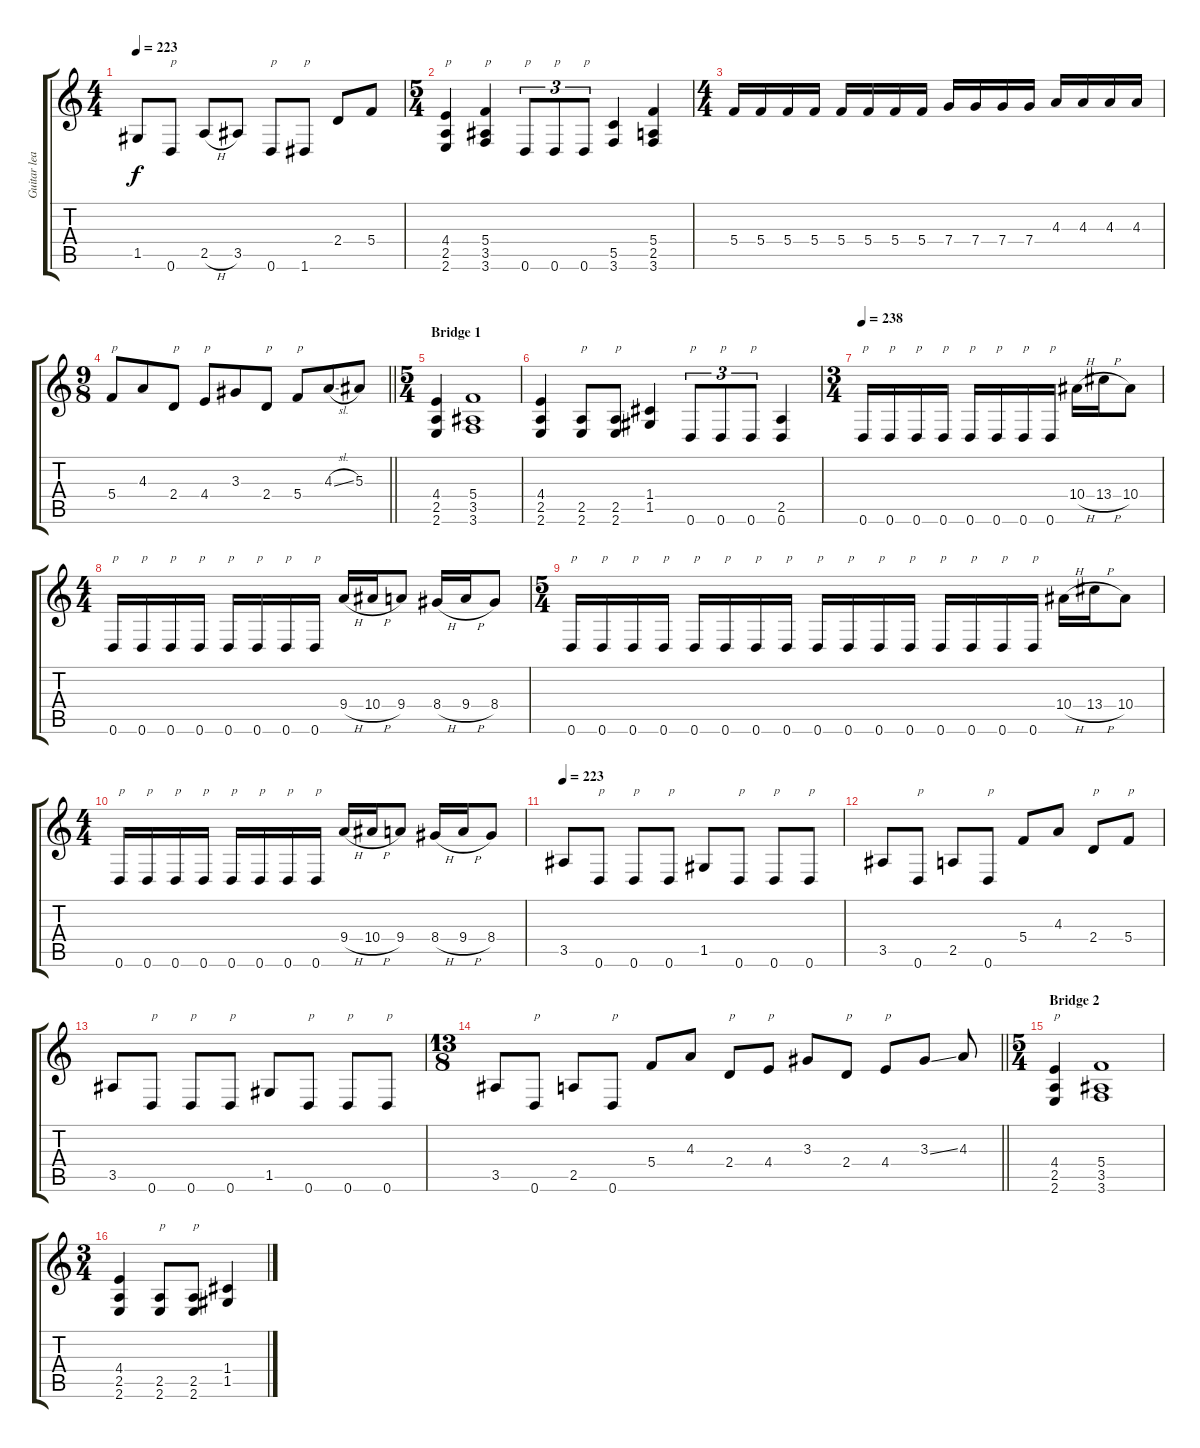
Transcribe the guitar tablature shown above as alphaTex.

\track ("Guitar lead 1" "Guitar lea") {instrument distortionguitar}
\staff {score tabs}
\tuning (D4 A3 F3 C3 G2 D2) {hide}
\ts (4 4)
\tempo 223
\clef g2
\ks c
1.5.8{dy f} 0.6.8{txt "p"} 2.5{h}.8 3.5.8 0.6.8{txt "p"} 1.6.8{txt "p"} 2.4.8 5.4.8 |
\ts (5 4)
(4.4 2.5 2.6).4{txt "p"} (5.4 3.5 3.6).4{txt "p"} 0.6.8{tu (3 2) txt "p"} 0.6.8{tu (3 2) txt "p"} 0.6.8{tu (3 2) txt "p"} (5.5 3.6).4 (5.4 2.5 3.6).4 |
\ts (4 4)
5.4.16 5.4.16 5.4.16 5.4.16 5.4.16 5.4.16 5.4.16 5.4.16 7.4.16 7.4.16 7.4.16 7.4.16 4.3.16 4.3.16 4.3.16 4.3.16 |
\ts (9 8)
\barLineRight lightlight
5.4.8{txt "p"} 4.3.8 2.4.8{txt "p"} 4.4.8{txt "p"} 3.3.8 2.4.8{txt "p"} 5.4.8{txt "p"} 4.3{sl}.8 5.3.8 |
\ts (5 4)
\section ("" "Bridge 1")
(4.4 2.5 2.6).4 (5.4 3.5 3.6).1 |
(4.4 2.5 2.6).4 (2.5 2.6).8{txt "p"} (2.5 2.6).8{txt "p"} (1.4 1.5).4 0.6.8{tu (3 2) txt "p"} 0.6.8{tu (3 2) txt "p"} 0.6.8{tu (3 2) txt "p"} (2.5 0.6).4 |
\ts (3 4)
\tempo 238
0.6.16{txt "p"} 0.6.16{txt "p"} 0.6.16{txt "p"} 0.6.16{txt "p"} 0.6.16{txt "p"} 0.6.16{txt "p"} 0.6.16{txt "p"} 0.6.16{txt "p"} 10.4{h}.16 13.4{h}.16 10.4.8 |
\ts (4 4)
0.6.16{txt "p"} 0.6.16{txt "p"} 0.6.16{txt "p"} 0.6.16{txt "p"} 0.6.16{txt "p"} 0.6.16{txt "p"} 0.6.16{txt "p"} 0.6.16{txt "p"} 9.4{h}.16 10.4{h}.16 9.4.8 8.4{h}.16 9.4{h}.16 8.4.8 |
\ts (5 4)
0.6.16{txt "p"} 0.6.16{txt "p"} 0.6.16{txt "p"} 0.6.16{txt "p"} 0.6.16{txt "p"} 0.6.16{txt "p"} 0.6.16{txt "p"} 0.6.16{txt "p"} 0.6.16{txt "p"} 0.6.16{txt "p"} 0.6.16{txt "p"} 0.6.16{txt "p"} 0.6.16{txt "p"} 0.6.16{txt "p"} 0.6.16{txt "p"} 0.6.16{txt "p"} 10.4{h}.16 13.4{h}.16 10.4.8 |
\ts (4 4)
0.6.16{txt "p"} 0.6.16{txt "p"} 0.6.16{txt "p"} 0.6.16{txt "p"} 0.6.16{txt "p"} 0.6.16{txt "p"} 0.6.16{txt "p"} 0.6.16{txt "p"} 9.4{h}.16 10.4{h}.16 9.4.8 8.4{h}.16 9.4{h}.16 8.4.8 |
\tempo 223
3.5.8 0.6.8{txt "p"} 0.6.8{txt "p"} 0.6.8{txt "p"} 1.5.8 0.6.8{txt "p"} 0.6.8{txt "p"} 0.6.8{txt "p"} |
3.5.8 0.6.8{txt "p"} 2.5.8 0.6.8{txt "p"} 5.4.8 4.3.8 2.4.8{txt "p"} 5.4.8{txt "p"} |
3.5.8 0.6.8{txt "p"} 0.6.8{txt "p"} 0.6.8{txt "p"} 1.5.8 0.6.8{txt "p"} 0.6.8{txt "p"} 0.6.8{txt "p"} |
\ts (13 8)
\barLineRight lightlight
3.5.8 0.6.8{txt "p"} 2.5.8 0.6.8{txt "p"} 5.4.8 4.3.8 2.4.8{txt "p"} 4.4.8{txt "p"} 3.3.8 2.4.8{txt "p"} 4.4.8{txt "p"} 3.3{ss}.8 4.3.8 |
\ts (5 4)
\section ("" "Bridge 2")
(4.4 2.5 2.6).4{txt "p"} (5.4 3.5 3.6).1 |
\ts (3 4)
(4.4 2.5 2.6).4 (2.5 2.6).8{txt "p"} (2.5 2.6).8{txt "p"} (1.4 1.5).4
